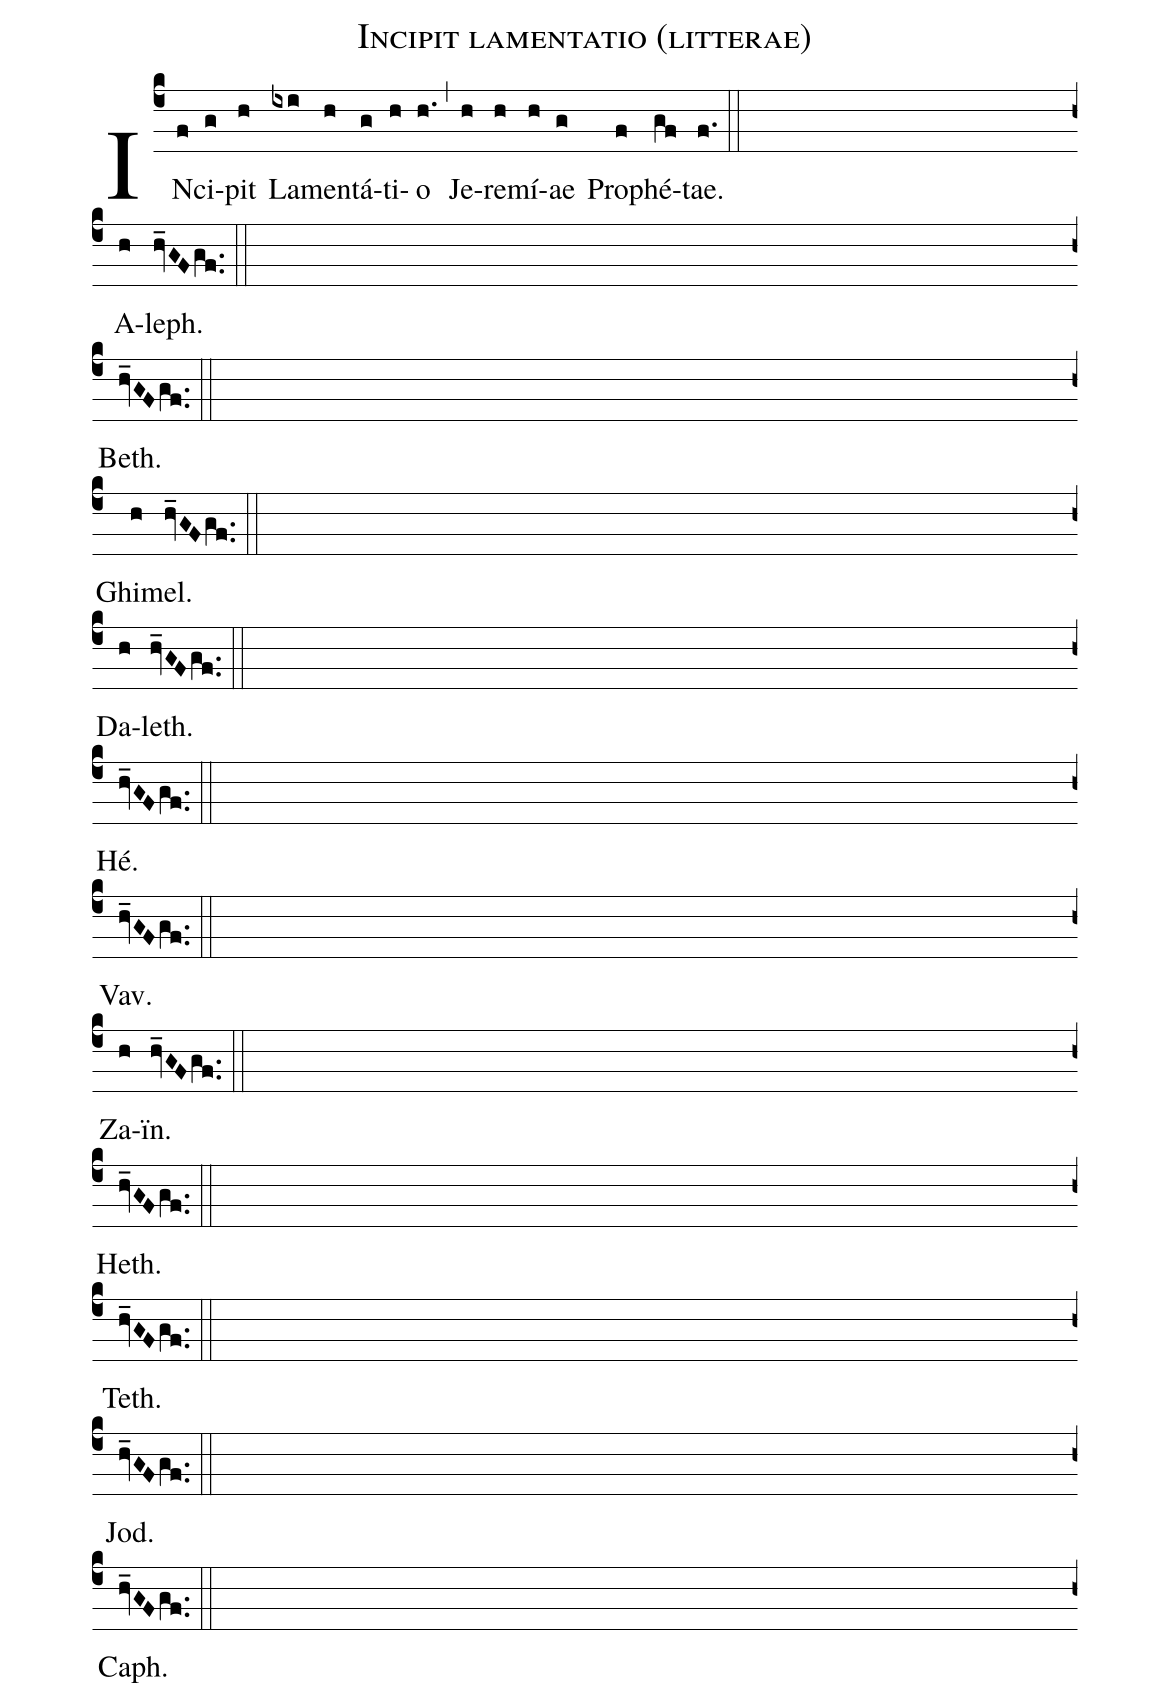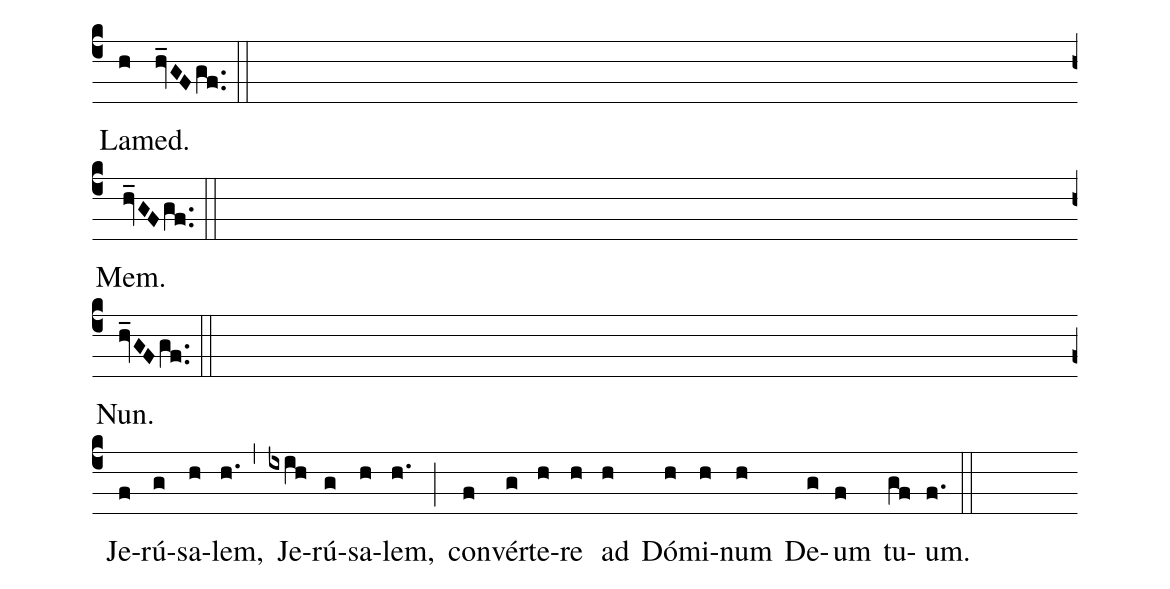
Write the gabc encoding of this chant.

name:Incipit lamentatio (litterae);
%%
(c4) IN(f)ci(g)pit(h) La(ixi)men(h)tá(g)ti(h)o(h.) (,) Je(h)re(h)mí(h)ae(g) Pro(f)phé(gf)tae.(f.) (::Z)
A(h)leph.(hv_GFgf..) (::Z)
Beth.(hv_GFgf..) (::Z)
Ghi(h)mel.(hv_GFgf..) (::Z)
Da(h)leth.(hv_GFgf..) (::Z)
Hé.(hv_GFgf..) (::Z)
Vav.(hv_GFgf..) (::Z)
Za(h)ïn.(hv_GFgf..) (::Z)
Heth.(hv_GFgf..) (::Z)
Teth.(hv_GFgf..) (::Z)
Jod.(hv_GFgf..) (::Z)
Caph.(hv_GFgf..) (::Z)
La(h)med.(hv_GFgf..) (::Z)
Mem.(hv_GFgf..) (::Z)
Nun.(hv_GFgf..) (::Z)
Je(f)rú(g)sa(h)lem,(h.) (,) Je(ixih)rú(g)sa(h)lem,(h.) (;) con(f)vér(g)te(h)re(h) ad(h) Dó(h)mi(h)num(h) De(g)um(f) tu(gf)um.(f.) (::)
